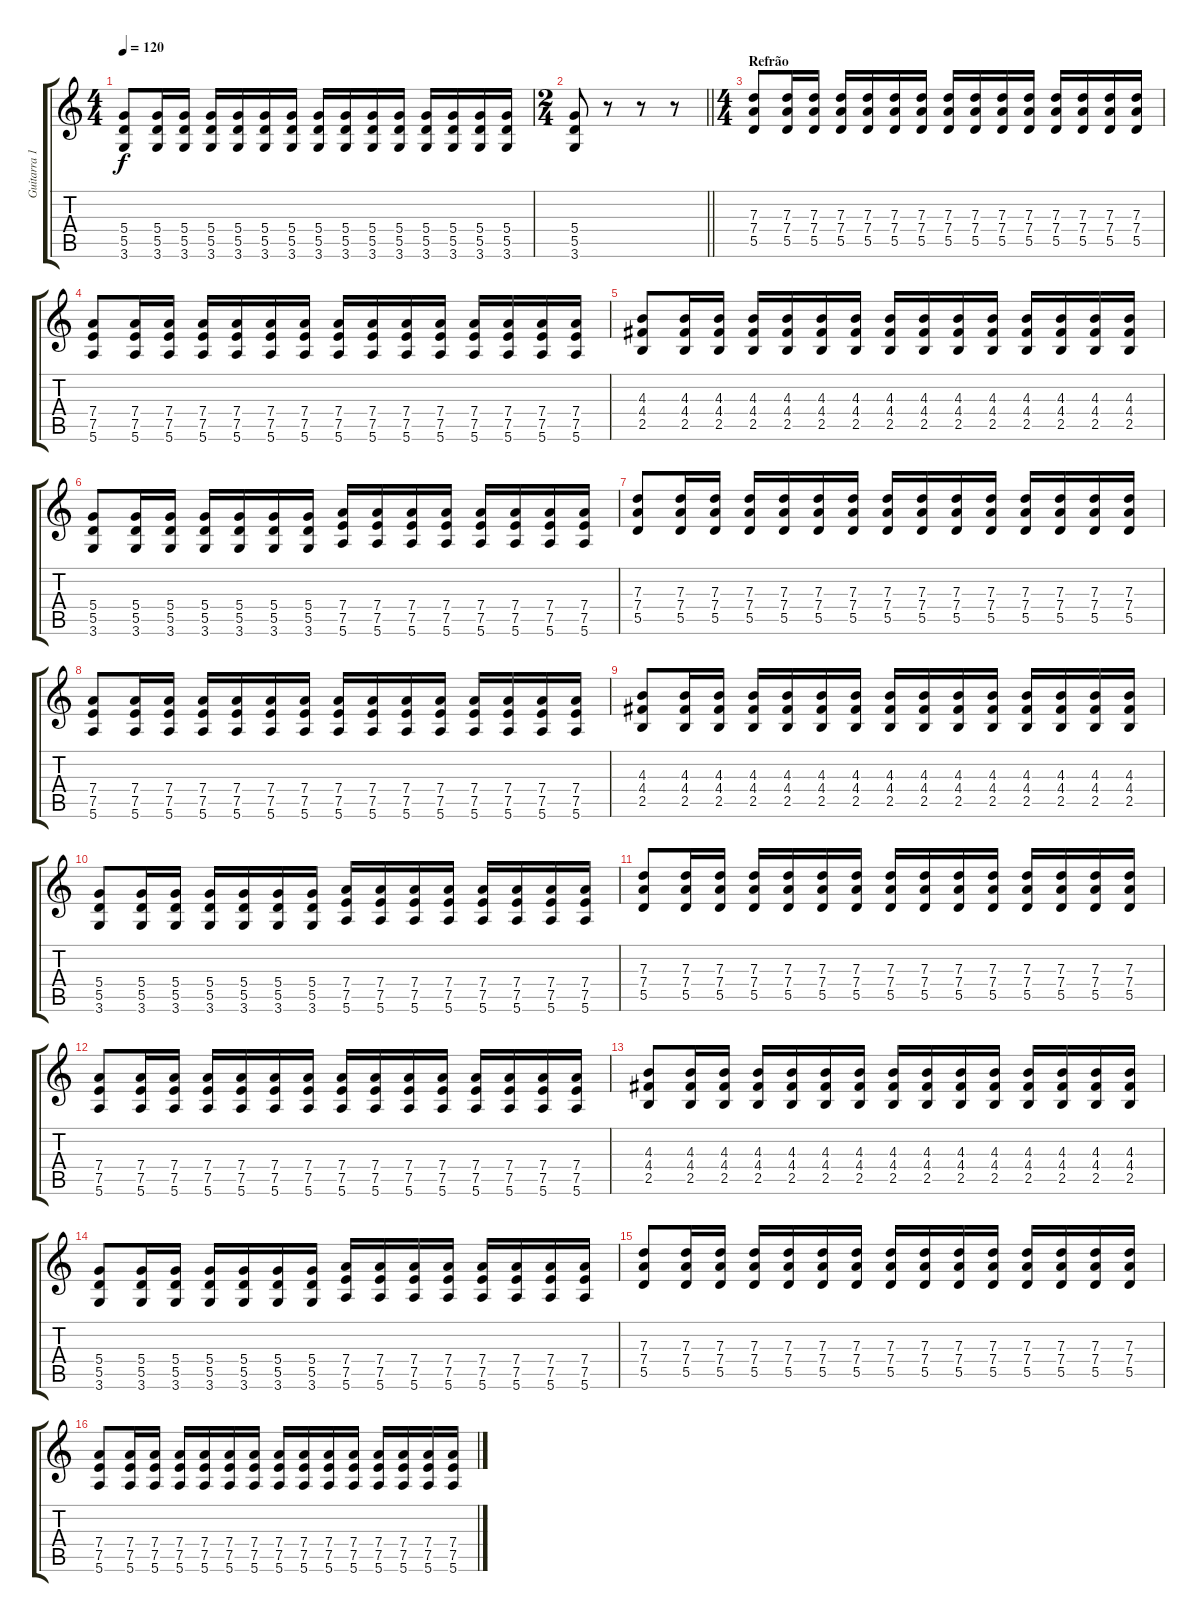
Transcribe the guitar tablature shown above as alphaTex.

\track ("Guitarra 1 - Mathias" "Guitarra 1") {instrument distortionguitar}
\staff {score tabs}
\tuning (E4 B3 G3 D3 A2 E2) {hide}
\ts (4 4)
\tempo 120
\clef g2
\ks c
(5.4 5.5 3.6).8{dy f} (5.4 5.5 3.6).16 (5.4 5.5 3.6).16 (5.4 5.5 3.6).16 (5.4 5.5 3.6).16 (5.4 5.5 3.6).16 (5.4 5.5 3.6).16 (5.4 5.5 3.6).16 (5.4 5.5 3.6).16 (5.4 5.5 3.6).16 (5.4 5.5 3.6).16 (5.4 5.5 3.6).16 (5.4 5.5 3.6).16 (5.4 5.5 3.6).16 (5.4 5.5 3.6).16 |
\ts (2 4)
\barLineRight lightlight
(5.4 5.5 3.6).8 r.8 r.8 r.8 |
\ts (4 4)
\section ("" "Refrão")
(7.3 7.4 5.5).8{volume 14} (7.3 7.4 5.5).16 (7.3 7.4 5.5).16 (7.3 7.4 5.5).16 (7.3 7.4 5.5).16 (7.3 7.4 5.5).16 (7.3 7.4 5.5).16 (7.3 7.4 5.5).16 (7.3 7.4 5.5).16 (7.3 7.4 5.5).16 (7.3 7.4 5.5).16 (7.3 7.4 5.5).16 (7.3 7.4 5.5).16 (7.3 7.4 5.5).16 (7.3 7.4 5.5).16 |
(7.4 7.5 5.6).8 (7.4 7.5 5.6).16 (7.4 7.5 5.6).16 (7.4 7.5 5.6).16 (7.4 7.5 5.6).16 (7.4 7.5 5.6).16 (7.4 7.5 5.6).16 (7.4 7.5 5.6).16 (7.4 7.5 5.6).16 (7.4 7.5 5.6).16 (7.4 7.5 5.6).16 (7.4 7.5 5.6).16 (7.4 7.5 5.6).16 (7.4 7.5 5.6).16 (7.4 7.5 5.6).16 |
(4.3 4.4 2.5).8 (4.3 4.4 2.5).16 (4.3 4.4 2.5).16 (4.3 4.4 2.5).16 (4.3 4.4 2.5).16 (4.3 4.4 2.5).16 (4.3 4.4 2.5).16 (4.3 4.4 2.5).16 (4.3 4.4 2.5).16 (4.3 4.4 2.5).16 (4.3 4.4 2.5).16 (4.3 4.4 2.5).16 (4.3 4.4 2.5).16 (4.3 4.4 2.5).16 (4.3 4.4 2.5).16 |
(5.4 5.5 3.6).8 (5.4 5.5 3.6).16 (5.4 5.5 3.6).16 (5.4 5.5 3.6).16 (5.4 5.5 3.6).16 (5.4 5.5 3.6).16 (5.4 5.5 3.6).16 (7.4 7.5 5.6).16 (7.4 7.5 5.6).16 (7.4 7.5 5.6).16 (7.4 7.5 5.6).16 (7.4 7.5 5.6).16 (7.4 7.5 5.6).16 (7.4 7.5 5.6).16 (7.4 7.5 5.6).16 |
(7.3 7.4 5.5).8{volume 14} (7.3 7.4 5.5).16 (7.3 7.4 5.5).16 (7.3 7.4 5.5).16 (7.3 7.4 5.5).16 (7.3 7.4 5.5).16 (7.3 7.4 5.5).16 (7.3 7.4 5.5).16 (7.3 7.4 5.5).16 (7.3 7.4 5.5).16 (7.3 7.4 5.5).16 (7.3 7.4 5.5).16 (7.3 7.4 5.5).16 (7.3 7.4 5.5).16 (7.3 7.4 5.5).16 |
(7.4 7.5 5.6).8 (7.4 7.5 5.6).16 (7.4 7.5 5.6).16 (7.4 7.5 5.6).16 (7.4 7.5 5.6).16 (7.4 7.5 5.6).16 (7.4 7.5 5.6).16 (7.4 7.5 5.6).16 (7.4 7.5 5.6).16 (7.4 7.5 5.6).16 (7.4 7.5 5.6).16 (7.4 7.5 5.6).16 (7.4 7.5 5.6).16 (7.4 7.5 5.6).16 (7.4 7.5 5.6).16 |
(4.3 4.4 2.5).8 (4.3 4.4 2.5).16 (4.3 4.4 2.5).16 (4.3 4.4 2.5).16 (4.3 4.4 2.5).16 (4.3 4.4 2.5).16 (4.3 4.4 2.5).16 (4.3 4.4 2.5).16 (4.3 4.4 2.5).16 (4.3 4.4 2.5).16 (4.3 4.4 2.5).16 (4.3 4.4 2.5).16 (4.3 4.4 2.5).16 (4.3 4.4 2.5).16 (4.3 4.4 2.5).16 |
(5.4 5.5 3.6).8 (5.4 5.5 3.6).16 (5.4 5.5 3.6).16 (5.4 5.5 3.6).16 (5.4 5.5 3.6).16 (5.4 5.5 3.6).16 (5.4 5.5 3.6).16 (7.4 7.5 5.6).16 (7.4 7.5 5.6).16 (7.4 7.5 5.6).16 (7.4 7.5 5.6).16 (7.4 7.5 5.6).16 (7.4 7.5 5.6).16 (7.4 7.5 5.6).16 (7.4 7.5 5.6).16 |
(7.3 7.4 5.5).8{volume 14} (7.3 7.4 5.5).16 (7.3 7.4 5.5).16 (7.3 7.4 5.5).16 (7.3 7.4 5.5).16 (7.3 7.4 5.5).16 (7.3 7.4 5.5).16 (7.3 7.4 5.5).16 (7.3 7.4 5.5).16 (7.3 7.4 5.5).16 (7.3 7.4 5.5).16 (7.3 7.4 5.5).16 (7.3 7.4 5.5).16 (7.3 7.4 5.5).16 (7.3 7.4 5.5).16 |
(7.4 7.5 5.6).8 (7.4 7.5 5.6).16 (7.4 7.5 5.6).16 (7.4 7.5 5.6).16 (7.4 7.5 5.6).16 (7.4 7.5 5.6).16 (7.4 7.5 5.6).16 (7.4 7.5 5.6).16 (7.4 7.5 5.6).16 (7.4 7.5 5.6).16 (7.4 7.5 5.6).16 (7.4 7.5 5.6).16 (7.4 7.5 5.6).16 (7.4 7.5 5.6).16 (7.4 7.5 5.6).16 |
(4.3 4.4 2.5).8 (4.3 4.4 2.5).16 (4.3 4.4 2.5).16 (4.3 4.4 2.5).16 (4.3 4.4 2.5).16 (4.3 4.4 2.5).16 (4.3 4.4 2.5).16 (4.3 4.4 2.5).16 (4.3 4.4 2.5).16 (4.3 4.4 2.5).16 (4.3 4.4 2.5).16 (4.3 4.4 2.5).16 (4.3 4.4 2.5).16 (4.3 4.4 2.5).16 (4.3 4.4 2.5).16 |
(5.4 5.5 3.6).8 (5.4 5.5 3.6).16 (5.4 5.5 3.6).16 (5.4 5.5 3.6).16 (5.4 5.5 3.6).16 (5.4 5.5 3.6).16 (5.4 5.5 3.6).16 (7.4 7.5 5.6).16 (7.4 7.5 5.6).16 (7.4 7.5 5.6).16 (7.4 7.5 5.6).16 (7.4 7.5 5.6).16 (7.4 7.5 5.6).16 (7.4 7.5 5.6).16 (7.4 7.5 5.6).16 |
(7.3 7.4 5.5).8{volume 14} (7.3 7.4 5.5).16 (7.3 7.4 5.5).16 (7.3 7.4 5.5).16 (7.3 7.4 5.5).16 (7.3 7.4 5.5).16 (7.3 7.4 5.5).16 (7.3 7.4 5.5).16 (7.3 7.4 5.5).16 (7.3 7.4 5.5).16 (7.3 7.4 5.5).16 (7.3 7.4 5.5).16 (7.3 7.4 5.5).16 (7.3 7.4 5.5).16 (7.3 7.4 5.5).16 |
(7.4 7.5 5.6).8 (7.4 7.5 5.6).16 (7.4 7.5 5.6).16 (7.4 7.5 5.6).16 (7.4 7.5 5.6).16 (7.4 7.5 5.6).16 (7.4 7.5 5.6).16 (7.4 7.5 5.6).16 (7.4 7.5 5.6).16 (7.4 7.5 5.6).16 (7.4 7.5 5.6).16 (7.4 7.5 5.6).16 (7.4 7.5 5.6).16 (7.4 7.5 5.6).16 (7.4 7.5 5.6).16
